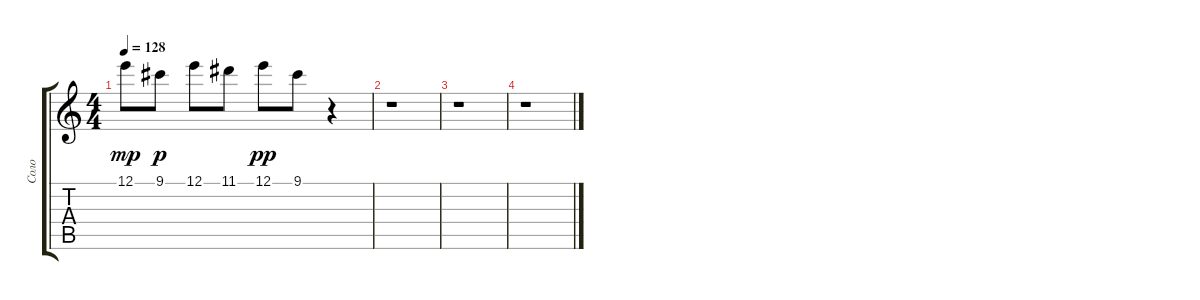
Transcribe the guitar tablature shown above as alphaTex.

\track ("Соло" "Соло") {instrument distortionguitar}
\staff {score tabs}
\tuning (E4 B3 G3 D3 A2 E2) {hide}
\ts (4 4)
\tempo 128
\clef g2
\ks c
12.1.8{dy mp} 9.1.8{dy p} 12.1.8 11.1.8 12.1.8{dy pp} 9.1.8 r.4 |
r.1 |
r.1 |
r.1
